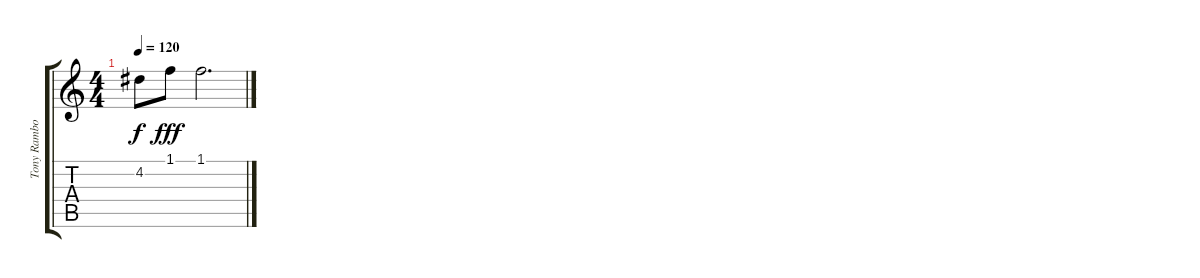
\track ("Tony Rambola [Voice]" "Tony Rambo") {instrument overdrivenguitar}
\staff {score tabs}
\tuning (E4 B3 G3 D3 A2 D2) {hide}
\ts (4 4)
\tempo 120
\clef g2
\ks c
4.2{t}.8{dy f} 1.1.8{dy fff} 1.1.2{d}
